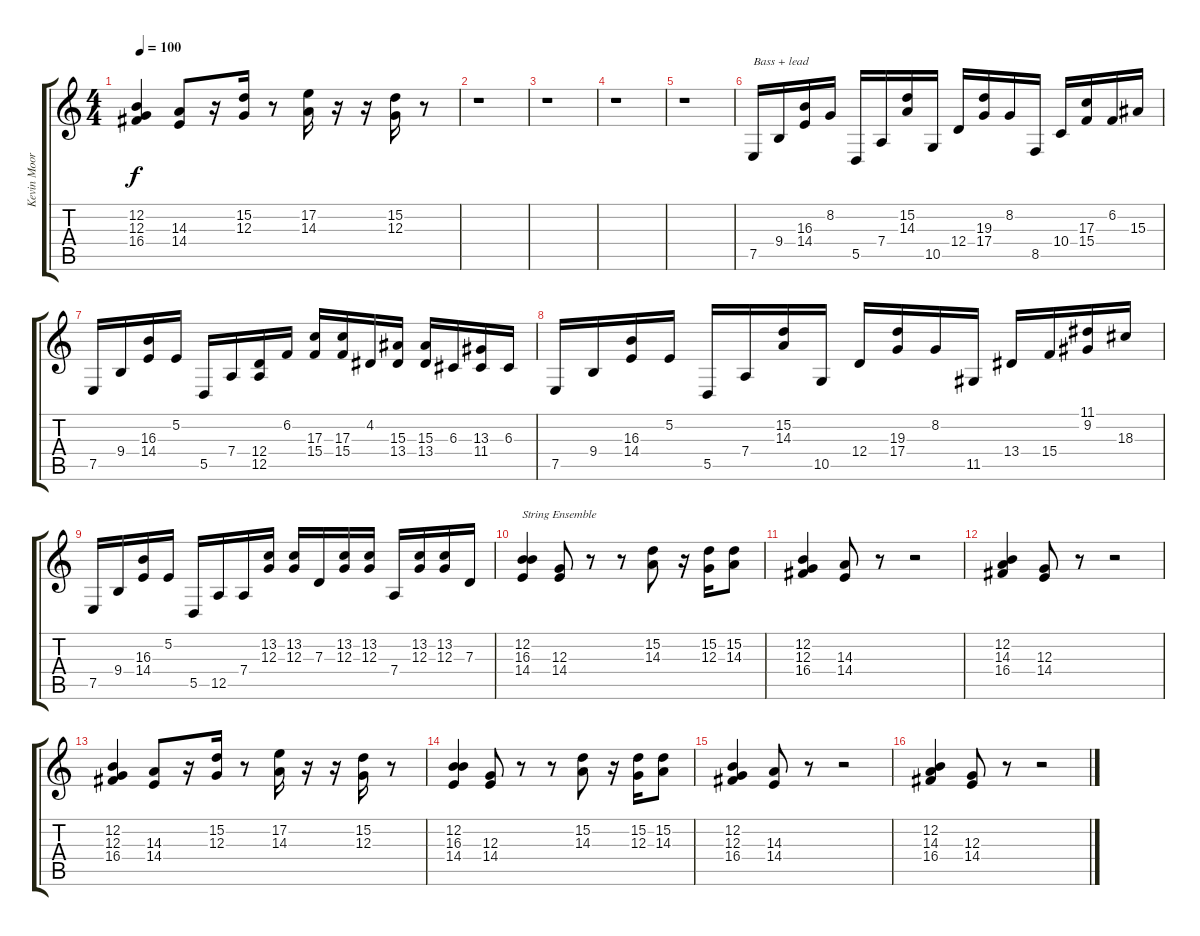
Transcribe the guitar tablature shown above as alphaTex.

\track ("Kevin Moore - Keyboards" "Kevin Moor") {instrument lead8bassandlead}
\staff {score tabs}
\tuning (E4 B3 G3 D3 A2 E2) {hide}
\ts (4 4)
\tempo 100
\clef g2
\ks c
(12.2 12.3 16.4).4{dy f} (14.3 14.4).8 r.16 (15.2 12.3).16 r.8 (17.2 14.3).16 r.16 r.16 (15.2 12.3).16 r.8 |
r.1 |
r.1 |
r.1 |
r.1 |
7.5.16{txt "Bass + lead" instrument lead8bassandlead} 9.4.16 (16.3 14.4).16 8.2.16 5.5.16 7.4.16 (15.2 14.3).16 10.5.16 12.4.16 (19.3 17.4).16 8.2.16 8.5.16 10.4.16 (17.3 15.4).16 6.2.16 15.3.16 |
7.5.16 9.4.16 (16.3 14.4).16 5.2.16 5.5.16 7.4.16 (12.4 12.5).16 6.2.16 (17.3 15.4).16 (17.3 15.4).16 4.2.16 (15.3 13.4).16 (15.3 13.4).16 6.3.16 (13.3 11.4).16 6.3.16 |
7.5.16 9.4.16 (16.3 14.4).16 5.2.16 5.5.16 7.4.16 (15.2 14.3).16 10.5.16 12.4.16 (19.3 17.4).16 8.2.16 11.5.16 13.4.16 15.4.16 (11.1 9.2).16 18.3.16 |
7.5.16 9.4.16 (16.3 14.4).16 5.2.16 5.5.16 12.5.16 7.4.16 (13.2 12.3).16 (13.2 12.3).16 7.3.16 (13.2 12.3).16 (13.2 12.3).16 7.4.16 (13.2 12.3).16 (13.2 12.3).16 7.3.16 |
(12.2 16.3 14.4).4{txt "String Ensemble" instrument stringensemble1} (12.3 14.4).8 r.8 r.8 (15.2 14.3).8 r.16 (15.2 12.3).16 (15.2 14.3).8 |
(12.2 12.3 16.4).4 (14.3 14.4).8 r.8 r.2 |
(12.2 14.3 16.4).4 (12.3 14.4).8 r.8 r.2 |
(12.2 12.3 16.4).4 (14.3 14.4).8 r.16 (15.2 12.3).16 r.8 (17.2 14.3).16 r.16 r.16 (15.2 12.3).16 r.8 |
(12.2 16.3 14.4).4 (12.3 14.4).8 r.8 r.8 (15.2 14.3).8 r.16 (15.2 12.3).16 (15.2 14.3).8 |
(12.2 12.3 16.4).4 (14.3 14.4).8 r.8 r.2 |
(12.2 14.3 16.4).4 (12.3 14.4).8 r.8 r.2
